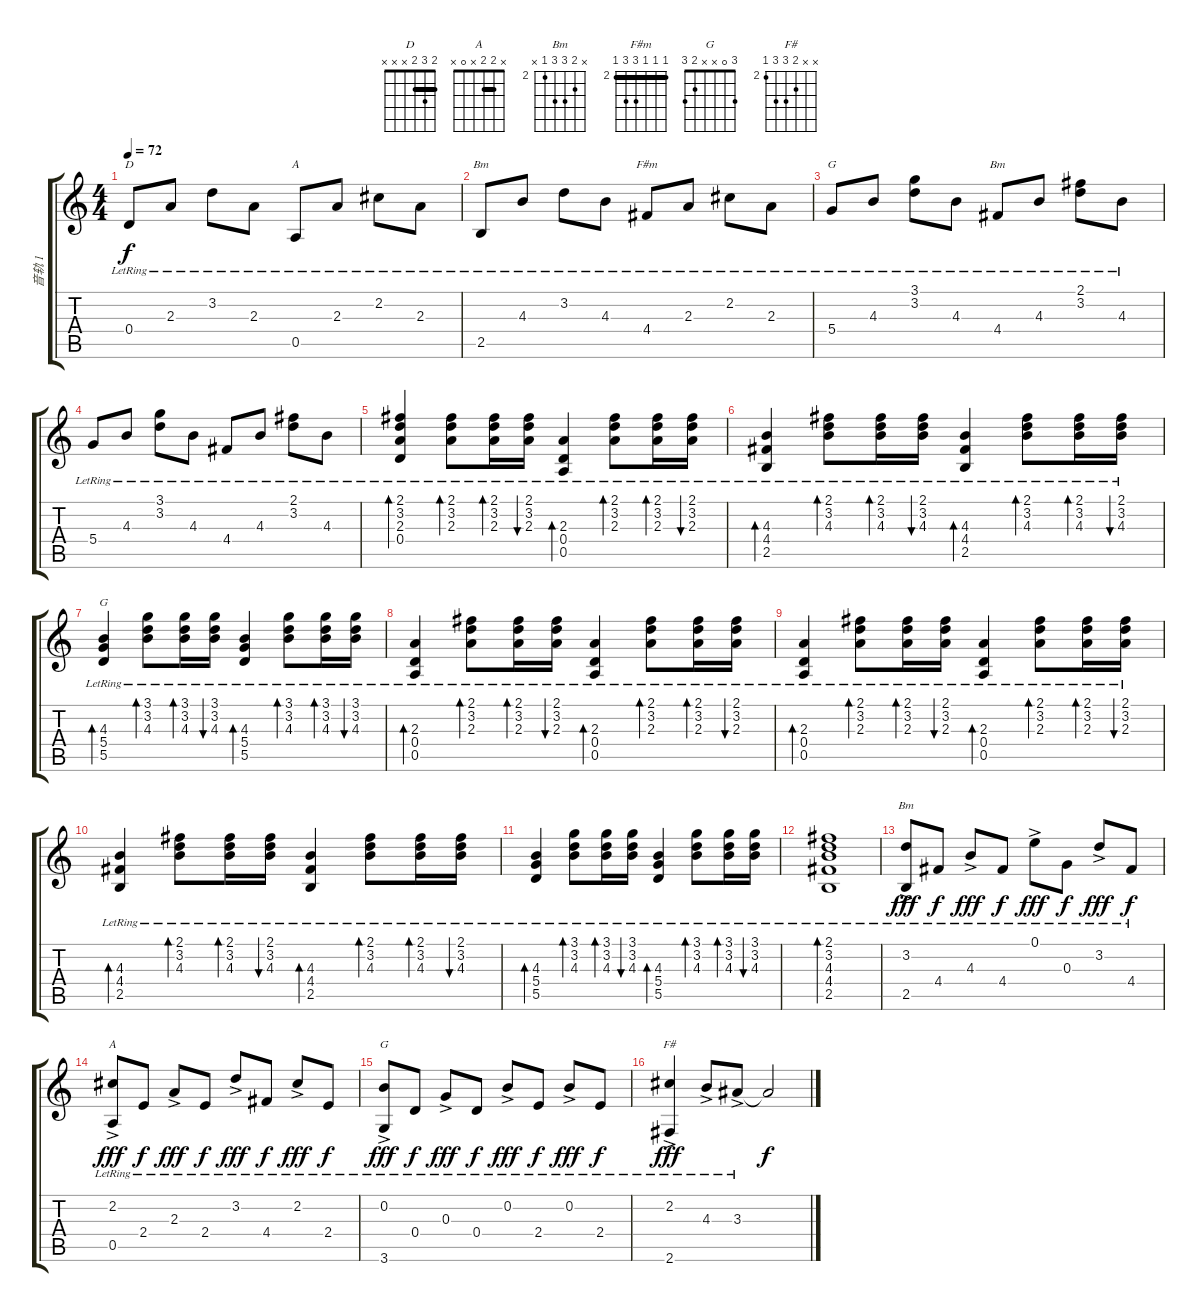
\track ("音轨 1" "音轨 1") {instrument acousticguitarnylon}
\staff {score tabs}
\tuning (E4 B3 G3 D3 A2 E2) {hide}
\chord ("D" 2 3 2 x x x) {barre 2}
\chord ("A" x 2 2 2 x x)
\chord ("Bm" x 3 4 4 x 2) {firstfret 2 barre 2}
\chord ("F#m" 2 2 2 4 4 2) {firstfret 2 barre 2}
\chord ("G" x 3 4 5 5 3) {firstfret 3 barre 3}
\chord ("Bm" 2 3 4 4 2 2) {firstfret 2 barre 2}
\chord ("G" x x 4 5 5 3) {firstfret 3 barre 3}
\chord ("Bm" x 3 4 4 2 x) {firstfret 2}
\chord ("A" x 2 2 x 0 x) {barre 2}
\chord ("G" 3 0 x x 2 3)
\chord ("F#" x x 3 4 4 2) {firstfret 2 barre 2}
\ts (4 4)
\tempo 72
\clef g2
\ks c
0.4{lr}.8{ch "D" dy f} 2.3{lr}.8 3.2{lr}.8 2.3{lr}.8 0.5{lr}.8{ch "A"} 2.3{lr}.8 2.2{lr}.8 2.3{lr}.8 |
2.5{lr}.8{ch "Bm"} 4.3{lr}.8 3.2{lr}.8 4.3{lr}.8 4.4{lr}.8{ch "F#m"} 2.3{lr}.8 2.2{lr}.8 2.3{lr}.8 |
5.4{lr}.8{ch "G"} 4.3{lr}.8 (3.1{lr} 3.2{lr}).8 4.3{lr}.8 4.4{lr}.8{ch "Bm"} 4.3{lr}.8 (2.1{lr} 3.2{lr}).8 4.3{lr}.8 |
5.4{lr}.8 4.3{lr}.8 (3.1{lr} 3.2{lr}).8 4.3{lr}.8 4.4{lr}.8 4.3{lr}.8 (2.1{lr} 3.2{lr}).8 4.3{lr}.8 |
(2.1{lr} 3.2{lr} 2.3{lr} 0.4{lr}).4{bd 120} (2.1{lr} 3.2{lr} 2.3{lr}).8{bd 120} (2.1{lr} 3.2{lr} 2.3{lr}).16{bd 120} (2.1{lr} 3.2{lr} 2.3{lr}).16{bu 120} (2.3{lr} 0.4{lr} 0.5{lr}).4{bd 120} (2.1{lr} 3.2{lr} 2.3{lr}).8{bd 120} (2.1{lr} 3.2{lr} 2.3{lr}).16{bd 120} (2.1{lr} 3.2{lr} 2.3{lr}).16{bu 120} |
(4.3{lr} 4.4{lr} 2.5{lr}).4{bd 60} (2.1{lr} 3.2{lr} 4.3{lr}).8{bd 60} (2.1{lr} 3.2{lr} 4.3{lr}).16{bd 60} (2.1{lr} 3.2{lr} 4.3{lr}).16{bu 60} (4.3{lr} 4.4{lr} 2.5{lr}).4{bd 60} (2.1{lr} 3.2{lr} 4.3{lr}).8{bd 60} (2.1{lr} 3.2{lr} 4.3{lr}).16{bd 60} (2.1{lr} 3.2{lr} 4.3{lr}).16{bu 60} |
(4.3{lr} 5.4{lr} 5.5{lr}).4{bd 60 ch "G"} (3.1{lr} 3.2{lr} 4.3{lr}).8{bd 60} (3.1{lr} 3.2{lr} 4.3{lr}).16{bd 60} (3.1{lr} 3.2{lr} 4.3{lr}).16{bu 60} (4.3{lr} 5.4{lr} 5.5{lr}).4{bd 60} (3.1{lr} 3.2{lr} 4.3{lr}).8{bd 60} (3.1{lr} 3.2{lr} 4.3{lr}).16{bd 60} (3.1{lr} 3.2{lr} 4.3{lr}).16{bu 60} |
(2.3{lr} 0.4{lr} 0.5{lr}).4{bd 60} (2.1{lr} 3.2{lr} 2.3{lr}).8{bd 120} (2.1{lr} 3.2{lr} 2.3{lr}).16{bd 120} (2.1{lr} 3.2{lr} 2.3{lr}).16{bu 120} (2.3{lr} 0.4{lr} 0.5{lr}).4{bd 120} (2.1{lr} 3.2{lr} 2.3{lr}).8{bd 120} (2.1{lr} 3.2{lr} 2.3{lr}).16{bd 120} (2.1{lr} 3.2{lr} 2.3{lr}).16{bu 120} |
(2.3{lr} 0.4{lr} 0.5{lr}).4{bd 60} (2.1{lr} 3.2{lr} 2.3{lr}).8{bd 120} (2.1{lr} 3.2{lr} 2.3{lr}).16{bd 120} (2.1{lr} 3.2{lr} 2.3{lr}).16{bu 120} (2.3{lr} 0.4{lr} 0.5{lr}).4{bd 120} (2.1{lr} 3.2{lr} 2.3{lr}).8{bd 120} (2.1{lr} 3.2{lr} 2.3{lr}).16{bd 120} (2.1{lr} 3.2{lr} 2.3{lr}).16{bu 120} |
(4.3{lr} 4.4{lr} 2.5{lr}).4{bd 60} (2.1{lr} 3.2{lr} 4.3{lr}).8{bd 60} (2.1{lr} 3.2{lr} 4.3{lr}).16{bd 60} (2.1{lr} 3.2{lr} 4.3{lr}).16{bu 60} (4.3{lr} 4.4{lr} 2.5{lr}).4{bd 60} (2.1{lr} 3.2{lr} 4.3{lr}).8{bd 60} (2.1{lr} 3.2{lr} 4.3{lr}).16{bd 60} (2.1{lr} 3.2{lr} 4.3{lr}).16{bu 60} |
(4.3{lr} 5.4{lr} 5.5{lr}).4{bd 60} (3.1{lr} 3.2{lr} 4.3{lr}).8{bd 60} (3.1{lr} 3.2{lr} 4.3{lr}).16{bd 60} (3.1{lr} 3.2{lr} 4.3{lr}).16{bu 60} (4.3{lr} 5.4{lr} 5.5{lr}).4{bd 60} (3.1{lr} 3.2{lr} 4.3{lr}).8{bd 60} (3.1{lr} 3.2{lr} 4.3{lr}).16{bd 60} (3.1{lr} 3.2{lr} 4.3{lr}).16{bu 60} |
(2.1{lr} 3.2{lr} 4.3{lr} 4.4{lr} 2.5{lr}).1{bd 60} |
(3.2{ac lr} 2.5{lr}).8{ch "Bm" dy fff} 4.4{lr}.8{dy f} 4.3{ac lr}.8{dy fff} 4.4{lr}.8{dy f} 0.1{ac lr}.8{dy fff} 0.3{lr}.8{dy f} 3.2{ac lr}.8{dy fff} 4.4{lr}.8{dy f} |
(2.2{ac lr} 0.5{lr}).8{ch "A" dy fff} 2.4{lr}.8{dy f} 2.3{ac lr}.8{dy fff} 2.4{lr}.8{dy f} 3.2{ac lr}.8{dy fff} 4.4{lr}.8{dy f} 2.2{ac lr}.8{dy fff} 2.4{lr}.8{dy f} |
(0.2{ac lr} 3.6{lr}).8{ch "G" dy fff} 0.4{lr}.8{dy f} 0.3{ac lr}.8{dy fff} 0.4{lr}.8{dy f} 0.2{ac lr}.8{dy fff} 2.4{lr}.8{dy f} 0.2{ac lr}.8{dy fff} 2.4{lr}.8{dy f} |
(2.2{ac lr} 2.6{lr}).4{ch "F#" dy fff} 4.3{ac lr}.8 3.3{ac lr}.8 3.3{t}.2{dy f}
